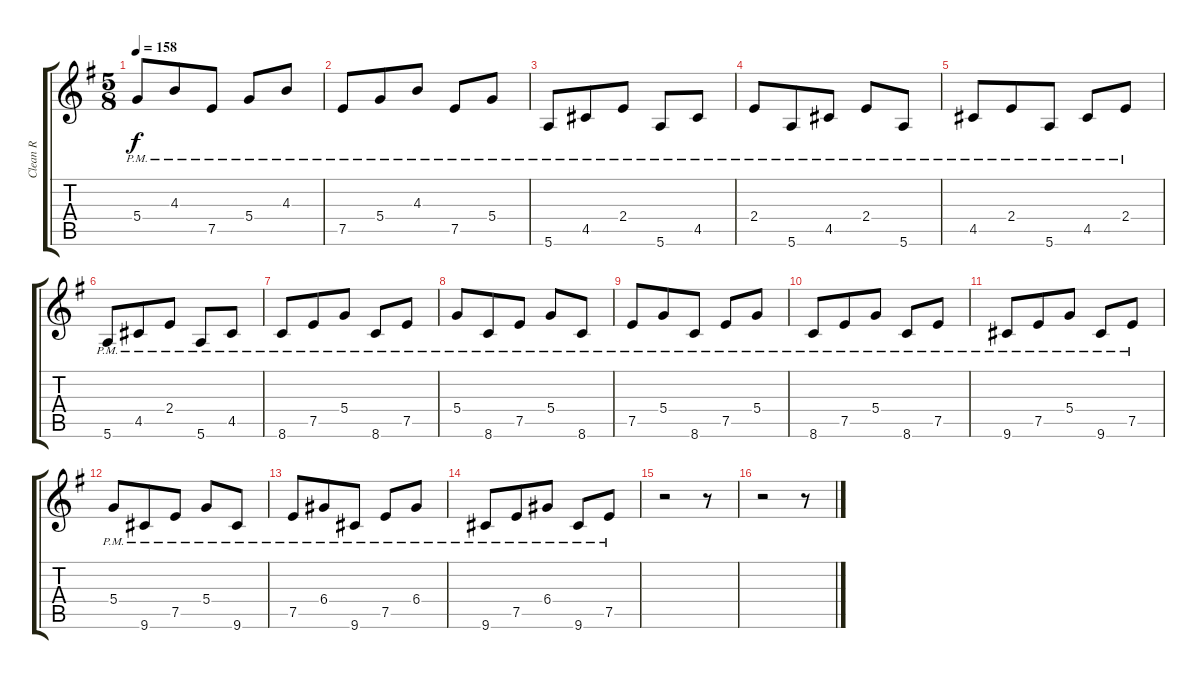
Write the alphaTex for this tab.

\track ("Clean R" "Clean R") {instrument electricguitarjazz}
\staff {score tabs}
\tuning (E4 B3 G3 D3 A2 E2) {hide}
\ts (5 8)
\tempo 158
\clef g2
\ks g
5.4{pm}.8{dy f} 4.3{pm}.8 7.5{pm}.8 5.4{pm}.8 4.3{pm}.8 |
7.5{pm}.8 5.4{pm}.8 4.3{pm}.8 7.5{pm}.8 5.4{pm}.8 |
5.6{pm}.8 4.5{pm}.8 2.4{pm}.8 5.6{pm}.8 4.5{pm}.8 |
2.4{pm}.8 5.6{pm}.8 4.5{pm}.8 2.4{pm}.8 5.6{pm}.8 |
4.5{pm}.8 2.4{pm}.8 5.6{pm}.8 4.5{pm}.8 2.4{pm}.8 |
5.6{pm}.8 4.5{pm}.8 2.4{pm}.8 5.6{pm}.8 4.5{pm}.8 |
8.6{pm}.8 7.5{pm}.8 5.4{pm}.8 8.6{pm}.8 7.5{pm}.8 |
5.4{pm}.8 8.6{pm}.8 7.5{pm}.8 5.4{pm}.8 8.6{pm}.8 |
7.5{pm}.8 5.4{pm}.8 8.6{pm}.8 7.5{pm}.8 5.4{pm}.8 |
8.6{pm}.8 7.5{pm}.8 5.4{pm}.8 8.6{pm}.8 7.5{pm}.8 |
9.6{pm}.8 7.5{pm}.8 5.4{pm}.8 9.6{pm}.8 7.5{pm}.8 |
5.4{pm}.8 9.6{pm}.8 7.5{pm}.8 5.4{pm}.8 9.6{pm}.8 |
7.5{pm}.8 6.4{pm}.8 9.6{pm}.8 7.5{pm}.8 6.4{pm}.8 |
9.6{pm}.8 7.5{pm}.8 6.4{pm}.8 9.6{pm}.8 7.5{pm}.8 |
r.2 r.8 |
r.2 r.8
